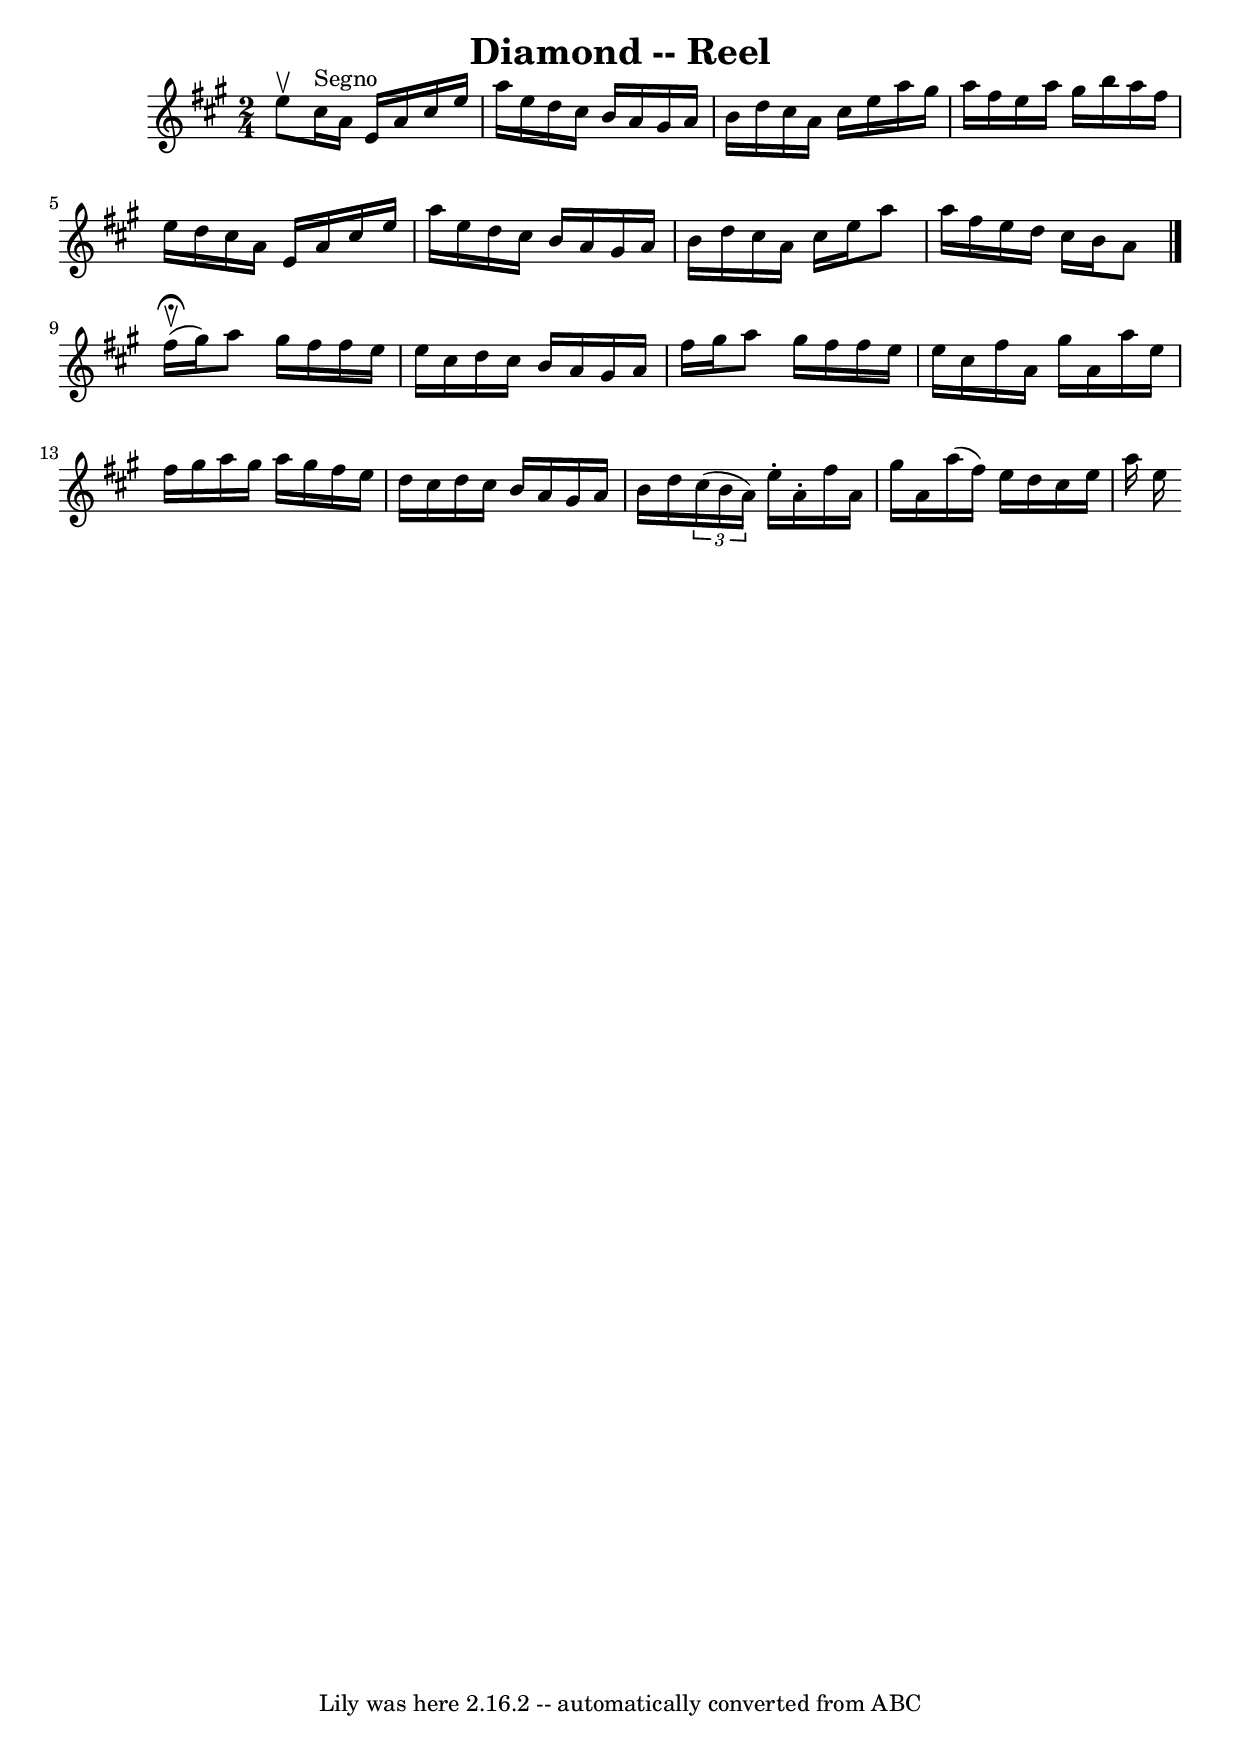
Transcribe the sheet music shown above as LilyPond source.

\version "2.16.2"
\include "Mammoth.ily"
\header {
  %% book = "Ryan's Mammoth Collection"
 crossRefNumber = "1"
 footnotes = ""
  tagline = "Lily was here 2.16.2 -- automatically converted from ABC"
  title = "Diamond -- Reel"

}
voicedefault =  {


  \time 2/4 
  \key a \major e''8^\upbow      |
 cis''16^"Segno" a'16 e'16 a'16 cis''16 e''16 a''16 e''16     |
 d''16 cis''16 b'16 a'16 gis'16 a'16 b'16 d''16     |
 cis''16 a'16 cis''16 e''16 a''16 gis''16 a''16 fis''16      |
 e''16 a''16 gis''16 b''16 a''16 fis''16 e''16 d''16     |
 cis''16 a'16 e'16 a'16 cis''16 e''16 a''16 e''16     |
 d''16 cis''16 b'16 a'16 gis'16 a'16 b'16 d''16     |
 cis''16 a'16 cis''16 e''16 a''8 a''16 fis''16     |
 e''16 d''16 cis''16 b'16 a'8         \bar "|." fis''16^\fermata^\upbow(gis''16)  |
 a''8 gis''16 fis''16 fis''16 e''16 e''16 cis''16     |
 d''16 cis''16 b'16 a'16 gis'16 a'16 fis''16 gis''16     |
 a''8 gis''16 fis''16 fis''16 e''16 e''16 cis''16     |
 fis''16 a'16 gis''16 a'16 a''16 e''16 fis''16 gis''16      |
 a''16 gis''16 a''16 gis''16 fis''16 e''16 d''16 cis''16     |
 d''16 cis''16 b'16 a'16 gis'16 a'16 b'16 d''16     |
  \times 2/3 { cis''16 (b'16 a'16) 
	     } e''16-. a'16-. fis''16 a'16 gis''16 a'16     |
 a''16 (
 fis''16) e''16 d''16 cis''16 e''16 a''16 e''16         \bar " |."   

}

\score{
  <<

    \context Staff="default"
    {
      \voicedefault 
      
    }

  >>
  \layout {
    
  }
  \midi {
  }

}
